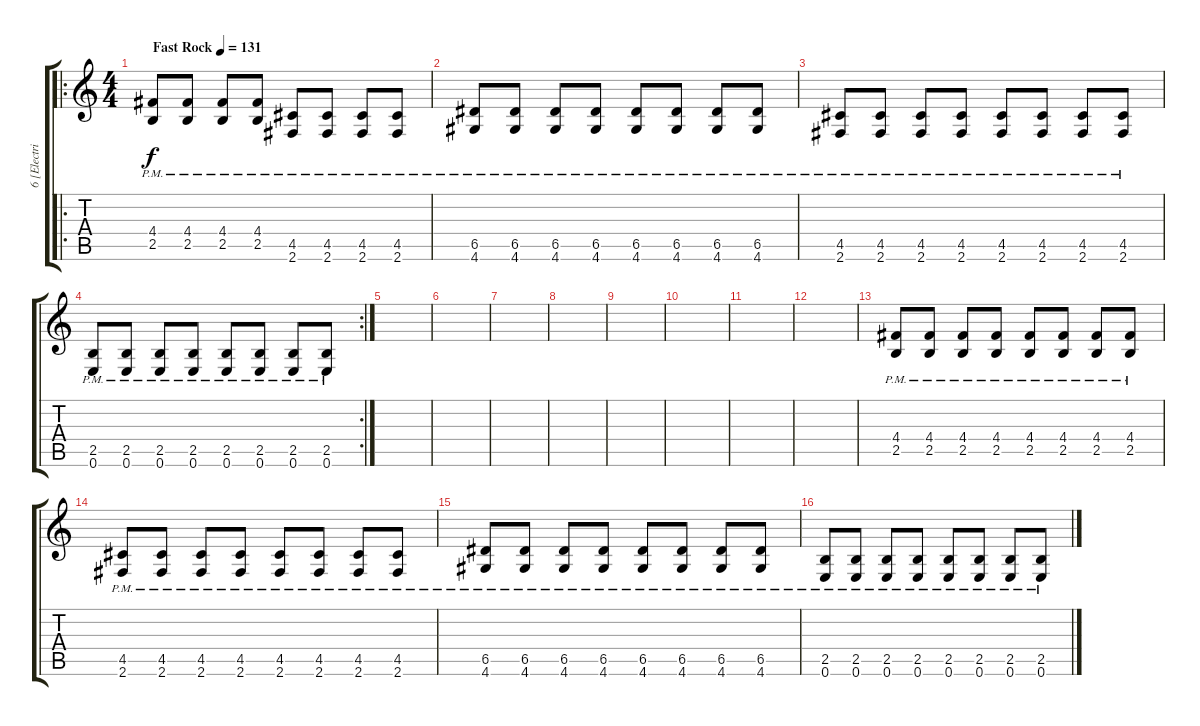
\track ("6 [Electric - Oc. Dist]" "6 [Electri") {instrument electricguitarclean}
\staff {score tabs}
\tuning (E4 B3 G3 D3 A2 E2) {hide}
\ro
\ts (4 4)
\tempo (131 "Fast Rock")
\clef g2
\ks c
(4.4{pm} 2.5{pm}).8{dy f instrument overdrivenguitar} (4.4{pm} 2.5{pm}).8 (4.4{pm} 2.5{pm}).8 (4.4{pm} 2.5{pm}).8 (4.5{pm} 2.6{pm}).8 (4.5{pm} 2.6{pm}).8 (4.5{pm} 2.6{pm}).8 (4.5{pm} 2.6{pm}).8 |
(6.5{pm} 4.6{pm}).8 (6.5{pm} 4.6{pm}).8 (6.5{pm} 4.6{pm}).8 (6.5{pm} 4.6{pm}).8 (6.5{pm} 4.6{pm}).8 (6.5{pm} 4.6{pm}).8 (6.5{pm} 4.6{pm}).8 (6.5{pm} 4.6{pm}).8 |
(4.5{pm} 2.6{pm}).8 (4.5{pm} 2.6{pm}).8 (4.5{pm} 2.6{pm}).8 (4.5{pm} 2.6{pm}).8 (4.5{pm} 2.6{pm}).8 (4.5{pm} 2.6{pm}).8 (4.5{pm} 2.6{pm}).8 (4.5{pm} 2.6{pm}).8 |
\rc 2
(2.5{pm} 0.6{pm}).8 (2.5{pm} 0.6{pm}).8 (2.5{pm} 0.6{pm}).8 (2.5{pm} 0.6{pm}).8 (2.5{pm} 0.6{pm}).8 (2.5{pm} 0.6{pm}).8 (2.5{pm} 0.6{pm}).8 (2.5{pm} 0.6{pm}).8 |
|
|
|
|
|
|
|
|
(4.4{pm} 2.5{pm}).8 (4.4{pm} 2.5{pm}).8 (4.4{pm} 2.5{pm}).8 (4.4{pm} 2.5{pm}).8 (4.4{pm} 2.5{pm}).8 (4.4{pm} 2.5{pm}).8 (4.4{pm} 2.5{pm}).8 (4.4{pm} 2.5{pm}).8 |
(4.5{pm} 2.6{pm}).8 (4.5{pm} 2.6{pm}).8 (4.5{pm} 2.6{pm}).8 (4.5{pm} 2.6{pm}).8 (4.5{pm} 2.6{pm}).8 (4.5{pm} 2.6{pm}).8 (4.5{pm} 2.6{pm}).8 (4.5{pm} 2.6{pm}).8 |
(6.5{pm} 4.6{pm}).8 (6.5{pm} 4.6{pm}).8 (6.5{pm} 4.6{pm}).8 (6.5{pm} 4.6{pm}).8 (6.5{pm} 4.6{pm}).8 (6.5{pm} 4.6{pm}).8 (6.5{pm} 4.6{pm}).8 (6.5{pm} 4.6{pm}).8 |
(2.5{pm} 0.6{pm}).8 (2.5{pm} 0.6{pm}).8 (2.5{pm} 0.6{pm}).8 (2.5{pm} 0.6{pm}).8 (2.5{pm} 0.6{pm}).8 (2.5{pm} 0.6{pm}).8 (2.5{pm} 0.6{pm}).8 (2.5{pm} 0.6{pm}).8
